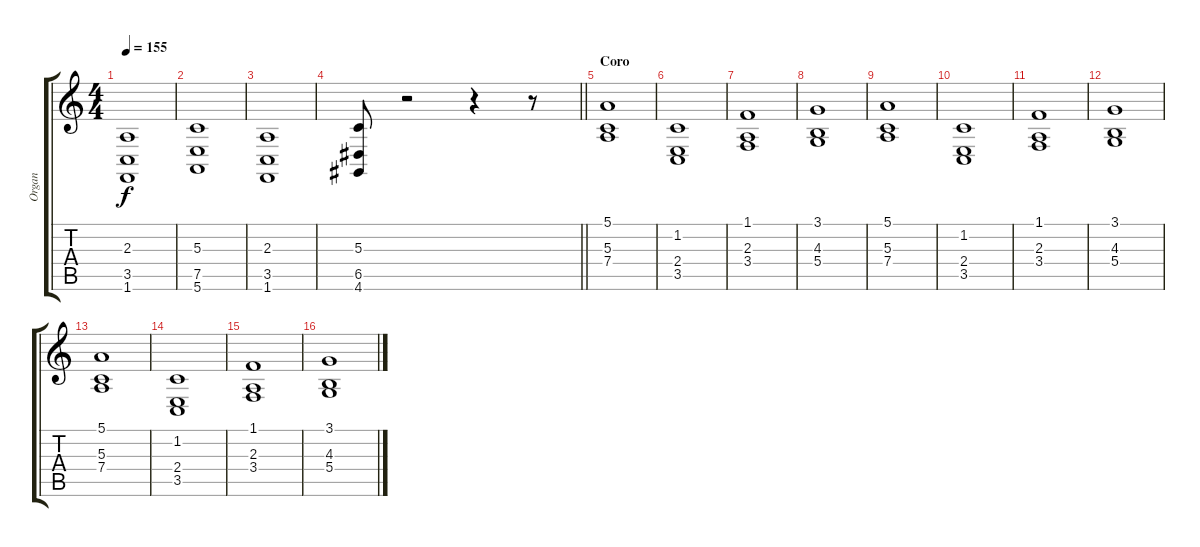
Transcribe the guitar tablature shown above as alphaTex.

\track ("Organ" "Organ") {instrument rockorgan}
\staff {score tabs}
\tuning (E4 B3 G3 D3 A2 E2) {hide}
\ts (4 4)
\tempo 155
\clef g2
\ks c
(2.3 3.5 1.6).1{dy f} |
(5.3 7.5 5.6).1 |
(2.3 3.5 1.6).1 |
\barLineRight lightlight
(5.3 6.5 4.6).8 r.2 r.4 r.8 |
\section ("" "Coro")
(5.1 5.3 7.4).1 |
(1.2 2.4 3.5).1 |
(1.1 2.3 3.4).1 |
(3.1 4.3 5.4).1 |
(5.1 5.3 7.4).1 |
(1.2 2.4 3.5).1 |
(1.1 2.3 3.4).1 |
(3.1 4.3 5.4).1 |
(5.1 5.3 7.4).1 |
(1.2 2.4 3.5).1 |
(1.1 2.3 3.4).1 |
(3.1 4.3 5.4).1
